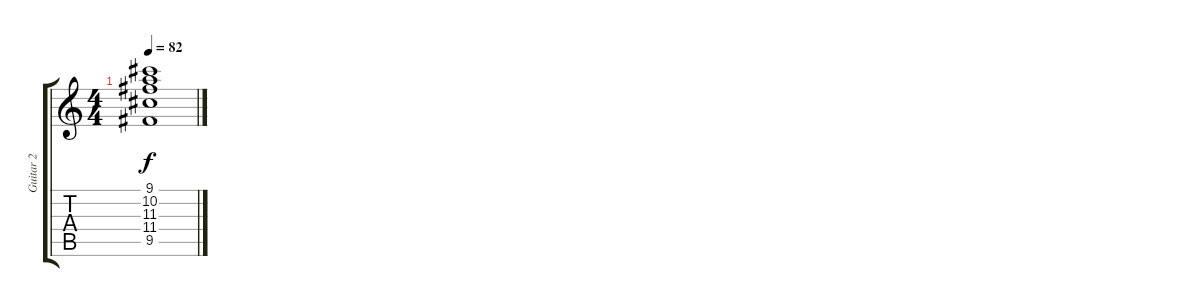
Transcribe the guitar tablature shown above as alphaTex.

\track ("Guitar 2" "Guitar 2") {instrument acousticguitarsteel}
\staff {score tabs}
\tuning (E4 B3 G3 D3 A2 E2) {hide}
\ts (4 4)
\tempo 82
\clef g2
\ks c
(9.1 10.2 11.3 11.4 9.5).1{dy f}
